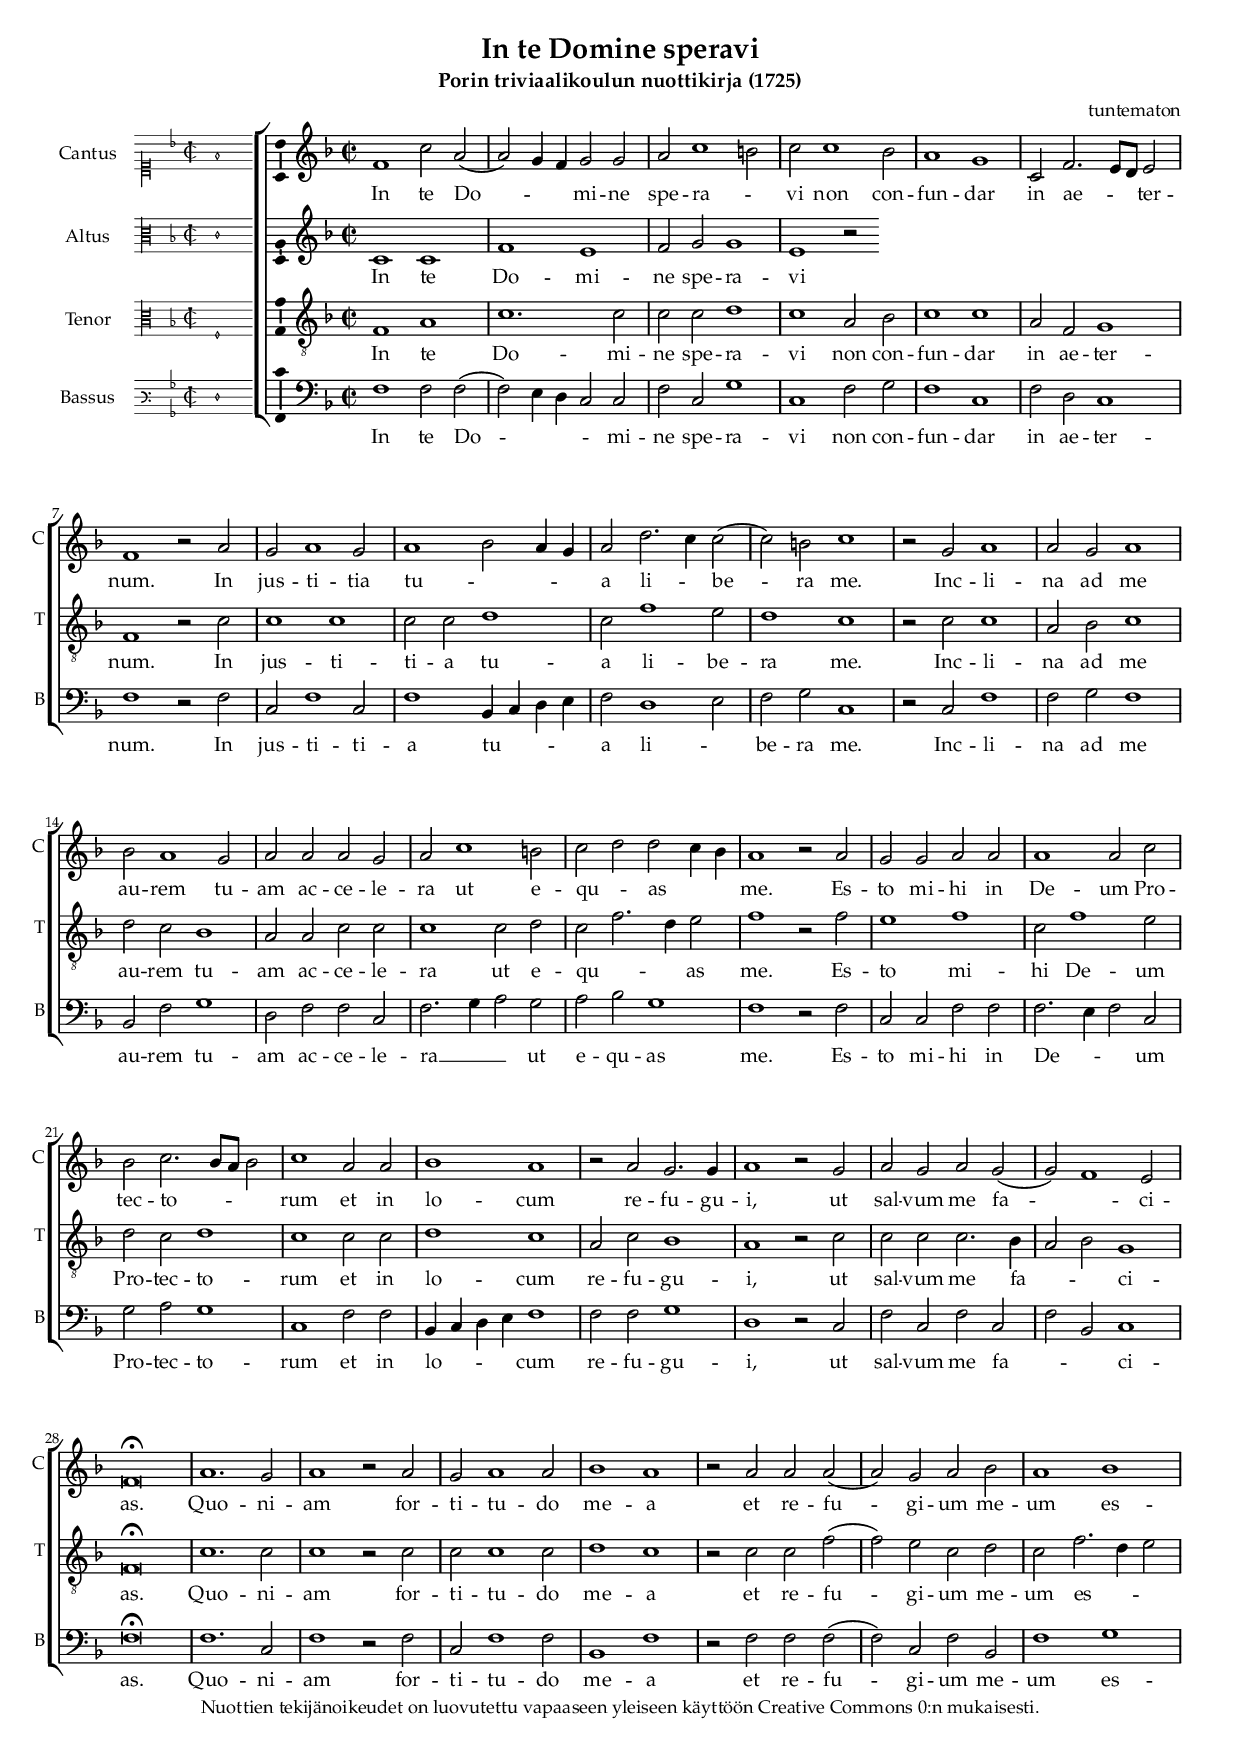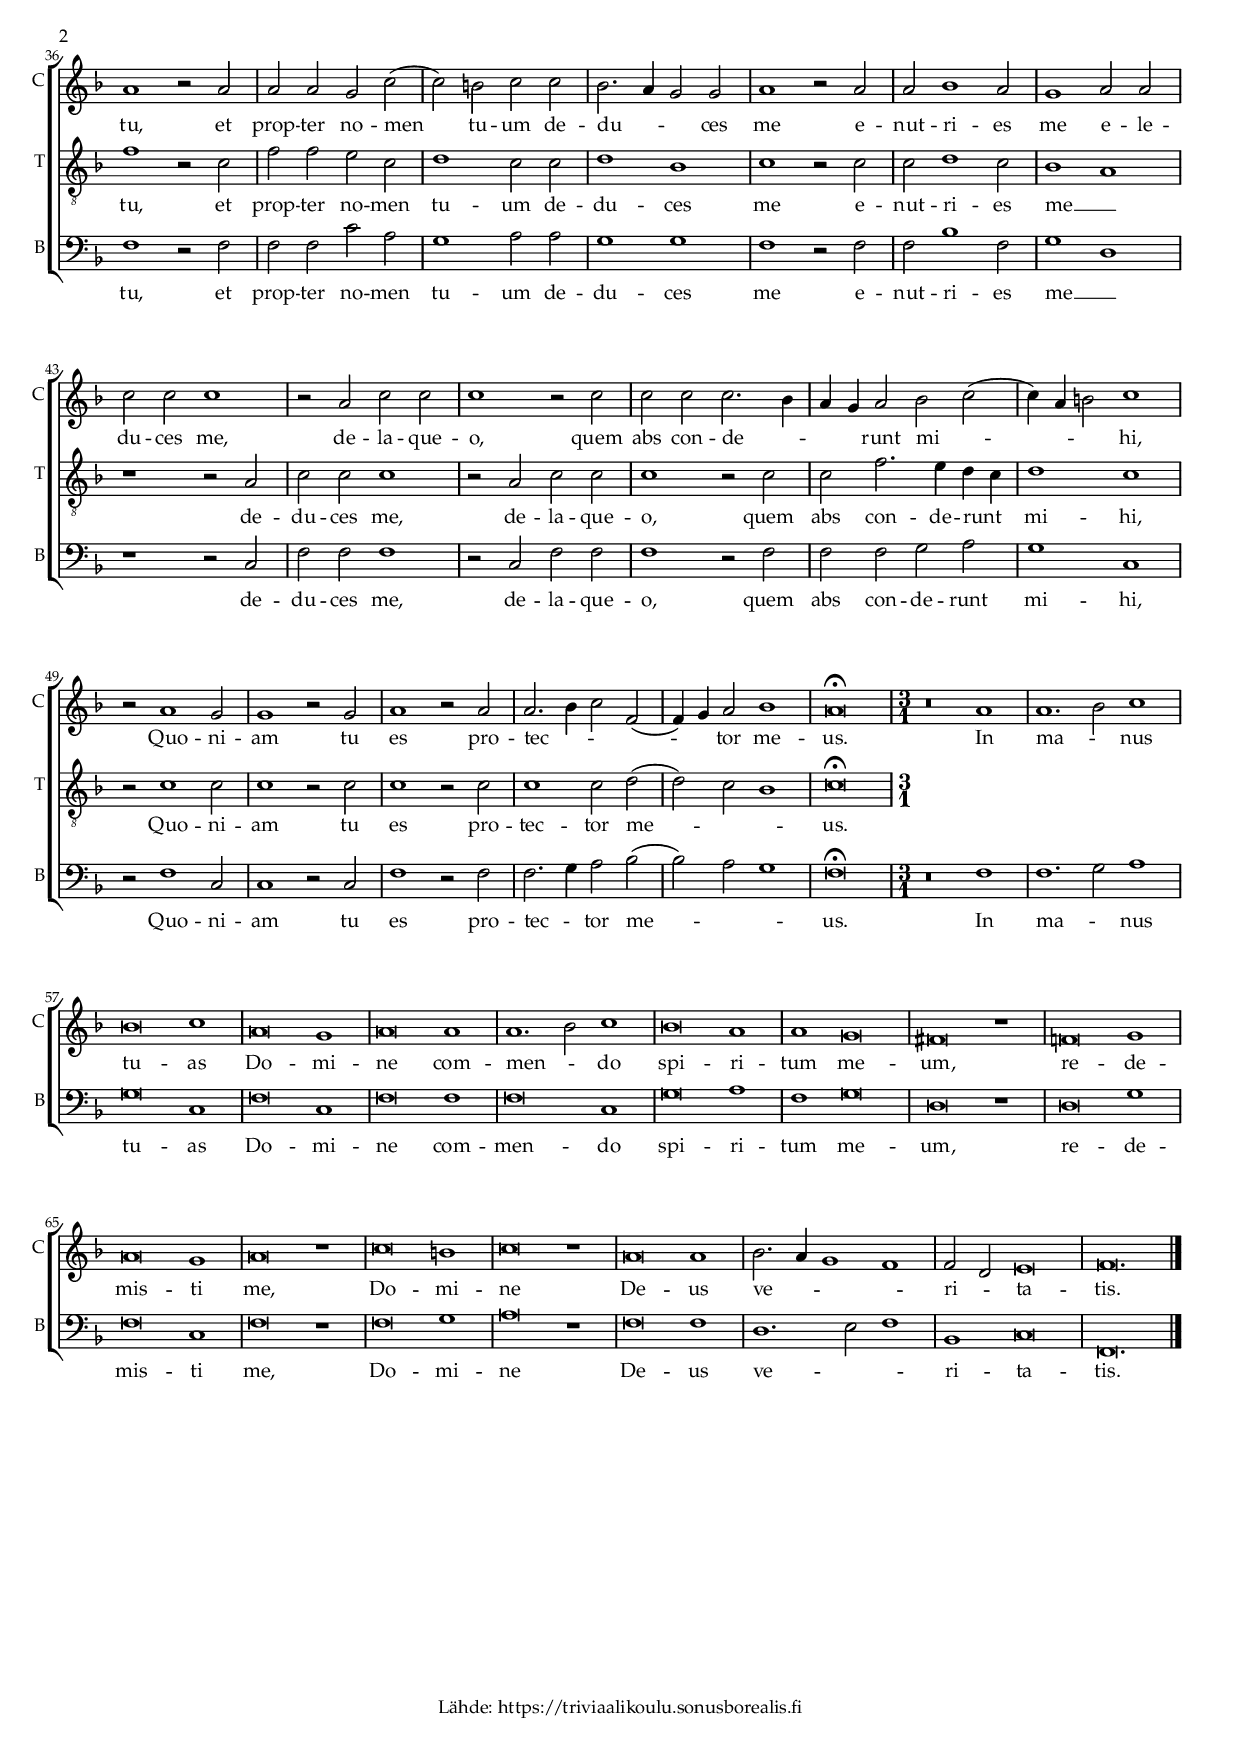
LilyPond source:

\version "2.20.0"
\include "suomi.ly"

#(set-global-staff-size 16)

global = {
%  \numericTimeSignature
  \time 2/2
  \set Timing.measureLength = #(ly:make-moment 4/2)
%  \autoBeamOff
  \key f \major
  \set Staff.midiInstrument = #"voice oohs"
}


SopranoMusic = \relative c' {
	\set Staff.instrumentName = #"Cantus"
	\set Staff.shortInstrumentName = "C"

	\incipit { \clef "mensural-c1" \key f \major \time 2/2 f'1 }

	f1 c'2 a( | a) g4 f g2 g | a c1 h2 |
	c2 c1 b2 | a1 g | c,2 f2. e8 d e2 |
	f1 r2 a | g a1 g2 | a1 b2 a4 g | a2 d2. c4 c2( |
% p2
	c) h c1 | r2 g a1 | a2 g a1 | b2 a1 g2 |
	a a a g | a c1 h2 | c d d c4 b | a1 r2 a |
	g g a a | a1 a2 c | b c2. b8 a b2 | c1 a2 a |
% p3
	b1 a | r2 a g2. g4 | a1 r2 g | a g a g( | 
	g) f1 e2 | f\breve\fermata |
	a1. g2 | a1 r2 a | g a1 a2 |
	b1 a | r2 a a a( | a) g a b | a1 b |
% p4
	a1 r2 a | a a g c( | c) h c c b2. a4 g2 g |
	a1 r2 a2 | a b1 a2 | g1 a2 a | c c c1 |
	r2 a c c | c1 r2 c | c c c2. b4 | a g a2 b c ( |
% p5
	c4) a h2 c1 | r2 a1 g2 | g1 r2 g2 | a1 r2 a |
	a2. b4 c2 f,( | f4) g a2 b1 | a\breve\fermata |
	\time 3/1
	r\breve a1 | a1. b2 c1 | b\breve c1 |
	a\breve g1 | a\breve a1 | a1. b2 c1 |
% p6
	b\breve a1 | a g\breve | fis\breve r1 | 
	f!\breve g1 | a\breve g1 | a\breve r1 |
	c\breve h1 | c\breve r1 | a\breve a1 | b2. a4 g1 f |
	f2 d e\breve | f\breve. \bar "|."
}

stanzaOneLyrics = \lyricmode {
	In te Do -- _ _ mi -- ne spe -- ra -- _ vi
	non con -- fun -- dar in ae -- _ _ ter -- num.
	In jus -- ti -- tia tu -- _ _ _ a li -- _ be -- ra me.
	Inc -- li -- na ad me au -- rem tu -- am ac -- ce -- le -- ra
	ut e -- qu -- _ as _ _ me. Es -- to mi -- hi in De -- um
	Pro -- tec -- to -- _ _ _ rum et in lo -- cum 
	re -- fu -- gu -- i, 
	ut sal -- vum me fa -- _ ci -- as.

	Quo -- ni -- am for -- ti -- tu -- do me -- a
	et re -- fu -- gi -- um me -- um es -- tu,
	et prop -- ter no -- men tu -- um
	de -- du -- _ _ ces me 
	e -- nut -- ri -- es me e -- le -- du -- ces me,
	de -- la -- que -- o, quem abs con -- de -- _ _ _ runt
	mi -- _ _ _ hi,
	Quo -- ni -- am tu es pro -- tec -- _ _ _ _ tor me -- us.

	In ma -- _ nus tu -- as Do -- mi -- ne 
	com -- men -- _ do spi -- ri -- tum me -- um,
	re -- de -- mis -- ti me,
	Do -- mi -- ne De -- us ve -- _ _ _ ri -- _ ta -- tis.
}

AltoMusic = \relative c' {
	\set Staff.instrumentName = #"Altus"
	\set Staff.shortInstrumentName = "A"

	\incipit { \clef "mensural-c3" \key f \major \time 2/2 c'1 }

	c1 c | f e | f2 g g1 |
	e1 r2 
}

stanzaOneLyricsAlto = \lyricmode {
	In te Do -- mi -- ne spe -- ra -- vi
	non con -- fun -- dar in ae -- ter -- num.
	In jus -- ti -- ti -- a tu -- a li -- be -- ra me.
	Inc -- li -- na ad me au -- rem tu -- am ac -- ce -- le -- ra 
	ut e -- qu -- _ _ as me. Es -- to mi -- hi De -- um
	Pro -- tec -- to -- rum et in lo -- cum 
	re -- fu -- gu -- i, 
	ut sal -- vum me fa -- _ _ ci -- as.

	Quo -- ni -- am for -- ti -- tu -- do me -- a
	et re -- fu -- gi -- um me -- um es -- _ _ tu,
	et prop -- ter no -- men tu -- um
	de -- du -- ces me
	e -- nut -- ri -- es me __ _

	de -- du -- ces me,
	de -- la -- que -- o, 
	quem abs con -- de -- runt _
	mi -- hi,
	Quo -- ni -- am tu es pro -- tec -- tor me -- _ _ us.

	In ma -- _ nus tu -- as Do -- mi -- ne 
	com -- men -- do spi -- ri -- tum me -- um,
	re -- de -- mis -- ti me,
	Do -- mi -- ne De -- us ve -- _ _ ri -- ta -- tis.
}

TenoreMusic = \relative c {
	\set Staff.instrumentName = #"Tenor"
	\set Staff.shortInstrumentName = "T"

	\incipit { \clef "mensural-c3" \key f \major \time 2/2 f1 }

	\clef "treble_8"
	f1 a | c1. c2 | c c d1 |
	c a2 b | c1 c | a2 f g1 |
	f r2 c' | c1 c | c2 c d1 | c2 f1 e2 |
% p2
	d1 c | r2 c c1 | a2 b c1 | d2 c b1 |
	a2 a c c | c1 c2 d | c f2. d4 e2 | f1 r2 f |
	e1 f | c2 f1 e2 | d c d1 | c c2 c |
% p3
	d1 c | a2 c b1 | a r2 c | c c c2. b4 |
	a2 b g1 | f\breve\fermata |
	c'1. c2 | c1 r2 c | c c1 c2 |
	d1 c | r2 c c f( | f) e c d | c f2. d4 e2 |
% p4
	f1 r2 c | f f e c | d1 c2 c | d1 b |
	c r2 c | c d1 c2 | b1 a | r1 r2 a |
	c c c1 | r2 a c c | c1 r2 c | c f2. e4 d c |
% p5
	d1 c | r2 c1 c2 | c1 r2 c | c1 r2 c |
	c1 c2 d( | d) c b1 | c\breve\fermata |

}

stanzaOneLyricsTenor = \lyricmode {
	In te Do -- mi -- ne spe -- ra -- vi
	non con -- fun -- dar in ae -- ter -- num.
	In jus -- ti -- ti -- a tu -- a li -- be -- ra me.
	Inc -- li -- na ad me au -- rem tu -- am ac -- ce -- le -- ra 
	ut e -- qu -- _ _ as me. Es -- to mi -- hi De -- um
	Pro -- tec -- to -- rum et in lo -- cum 
	re -- fu -- gu -- i, 
	ut sal -- vum me fa -- _ _ ci -- as.

	Quo -- ni -- am for -- ti -- tu -- do me -- a
	et re -- fu -- gi -- um me -- um es -- _ _ tu,
	et prop -- ter no -- men tu -- um
	de -- du -- ces me
	e -- nut -- ri -- es me __ _

	de -- du -- ces me,
	de -- la -- que -- o, 
	quem abs con -- de -- runt _
	mi -- hi,
	Quo -- ni -- am tu es pro -- tec -- tor me -- _ _ us.

	In ma -- _ nus tu -- as Do -- mi -- ne 
	com -- men -- do spi -- ri -- tum me -- um,
	re -- de -- mis -- ti me,
	Do -- mi -- ne De -- us ve -- _ _ ri -- ta -- tis.
}



BassMusic = \relative c {
	\set Staff.instrumentName = #"Bassus"
	\set Staff.shortInstrumentName = "B"

  \incipit {
    \clef "mensural-f"
    \set Staff.middleCClefPosition = #4
    \set Staff.middleCPosition = #4
    \set Staff.clefPosition = #0
    \override Staff.KeySignature.flat-positions = #'((-5 . 5))
    \key f \major
    \time 2/2
    f1
  }

	\clef bass
	f1 f2 f( | f) e4 d c2 c | f c g'1 |
	c, f2 g | f1 c | f2 d c1 |
	f1 r2 f | c f1 c2 | f1 b,4 c d e | f2 d1 e2 |
% p2
	f g c,1 | r2 c f1 | f2 g f1 | b,2 f' g1 |
	d2 f f c | f2. g4 a2 g | a b g1 | f r2 f |
	c c f f | f2. e4 f2 c | g' a g1 | c, f2 f |
% p3
	b,4 c d e f1 | f2 f g1 | d r2 c | f c f c |
	f b, c1 | f\breve\fermata |
	f1. c2 | f1 r2 f | c f1 f2 |
	b,1 f' | r2 f f f( | f) c f b, | f'1 g |
% p4
	f r2 f | f f c' a | g1 a2 a | g1 g |
	f r2 f | f b1 f2 | g1 d | r1 r2 c |
	f f f1 | r2 c  f f | f1 r2 f | f f g a |
% p5
	g1 c, | r2 f1 c2 | c1 r2 c | f1 r2 f |
	f2. g4 a2 b( | b) a g1 | f\breve\fermata |
	\time 3/1 r\breve f1 |
	f1. g2 a1 | g\breve c,1 | f\breve c1 | f\breve f1 | f\breve c1 |
% p6
	g'\breve a1 | f g\breve | d\breve r1 |
	d\breve g1 | f\breve c1 | f\breve r1 |
	f\breve g1 | a\breve r1 |
	f\breve f1 | d1. e2 f1 | b, c\breve |
	f,\breve. \bar "|."
}

stanzaOneLyricsBass = \lyricmode {
	In te Do -- _ _ _ mi -- ne spe -- ra -- vi
	non con -- fun -- dar in ae -- ter -- num.
	In jus -- ti -- ti -- a tu -- _ _ _ a li -- _ be -- ra me.
	Inc -- li -- na ad me au -- rem tu -- am ac -- ce -- le -- ra __ _ _
	ut e -- qu -- as me. Es -- to mi -- hi in De -- _ _ um
	Pro -- tec -- to -- rum et in lo -- _ _ _ cum 
	re -- fu -- gu -- i, 
	ut sal -- vum me fa -- _ _ ci -- as.

	Quo -- ni -- am for -- ti -- tu -- do me -- a
	et re -- fu -- gi -- um me -- um es -- tu,
	et prop -- ter no -- men tu -- um
	de -- du -- ces me
	e -- nut -- ri -- es me __ _

	de -- du -- ces me,
	de -- la -- que -- o, 
	quem abs con -- de -- runt
	mi -- hi,
	Quo -- ni -- am tu es pro -- tec -- _ tor me -- _ _ us.

	In ma -- _ nus tu -- as Do -- mi -- ne 
	com -- men -- do spi -- ri -- tum me -- um,
	re -- de -- mis -- ti me,
	Do -- mi -- ne De -- us ve -- _ _ ri -- ta -- tis.
}


\include "in-te-domine-speravi.header.ily"


\score {
  \new ChoirStaff <<
    \new Staff <<
      \new Voice = "Soprano" {
		    \global
        \SopranoMusic
      }
     \new Lyrics \lyricsto "Soprano" {
       \stanzaOneLyrics
     }
    >>
    \new Staff <<
      \new Voice = "Alto" {
        \global
        \AltoMusic
      }
     \new Lyrics \lyricsto "Alto" {
       \stanzaOneLyricsAlto
     }
    >>
    \new Staff <<
      \new Voice = "Tenore" {
        \global
        \TenoreMusic
      }
      \new Lyrics \lyricsto "Tenore" {
       \stanzaOneLyricsTenor
      }
    >>
    \new Staff <<
      \new Voice = "Bass" {
        \global
        \BassMusic
      }
      \new Lyrics \lyricsto "Bass" {
       \stanzaOneLyricsBass
      }
    >>
  >>
  \midi {
    \tempo 4 = 220
  }
  \layout {
    \context {
      \Voice
      \consists "Ambitus_engraver"
    }
    indent = 3.5\cm
    incipit-width = 2\cm
    \context {
     \Staff \RemoveEmptyStaves
   }
    \context {
     \Score
     \override VerticalAxisGroup.remove-first = ##t
    }
  }
}
